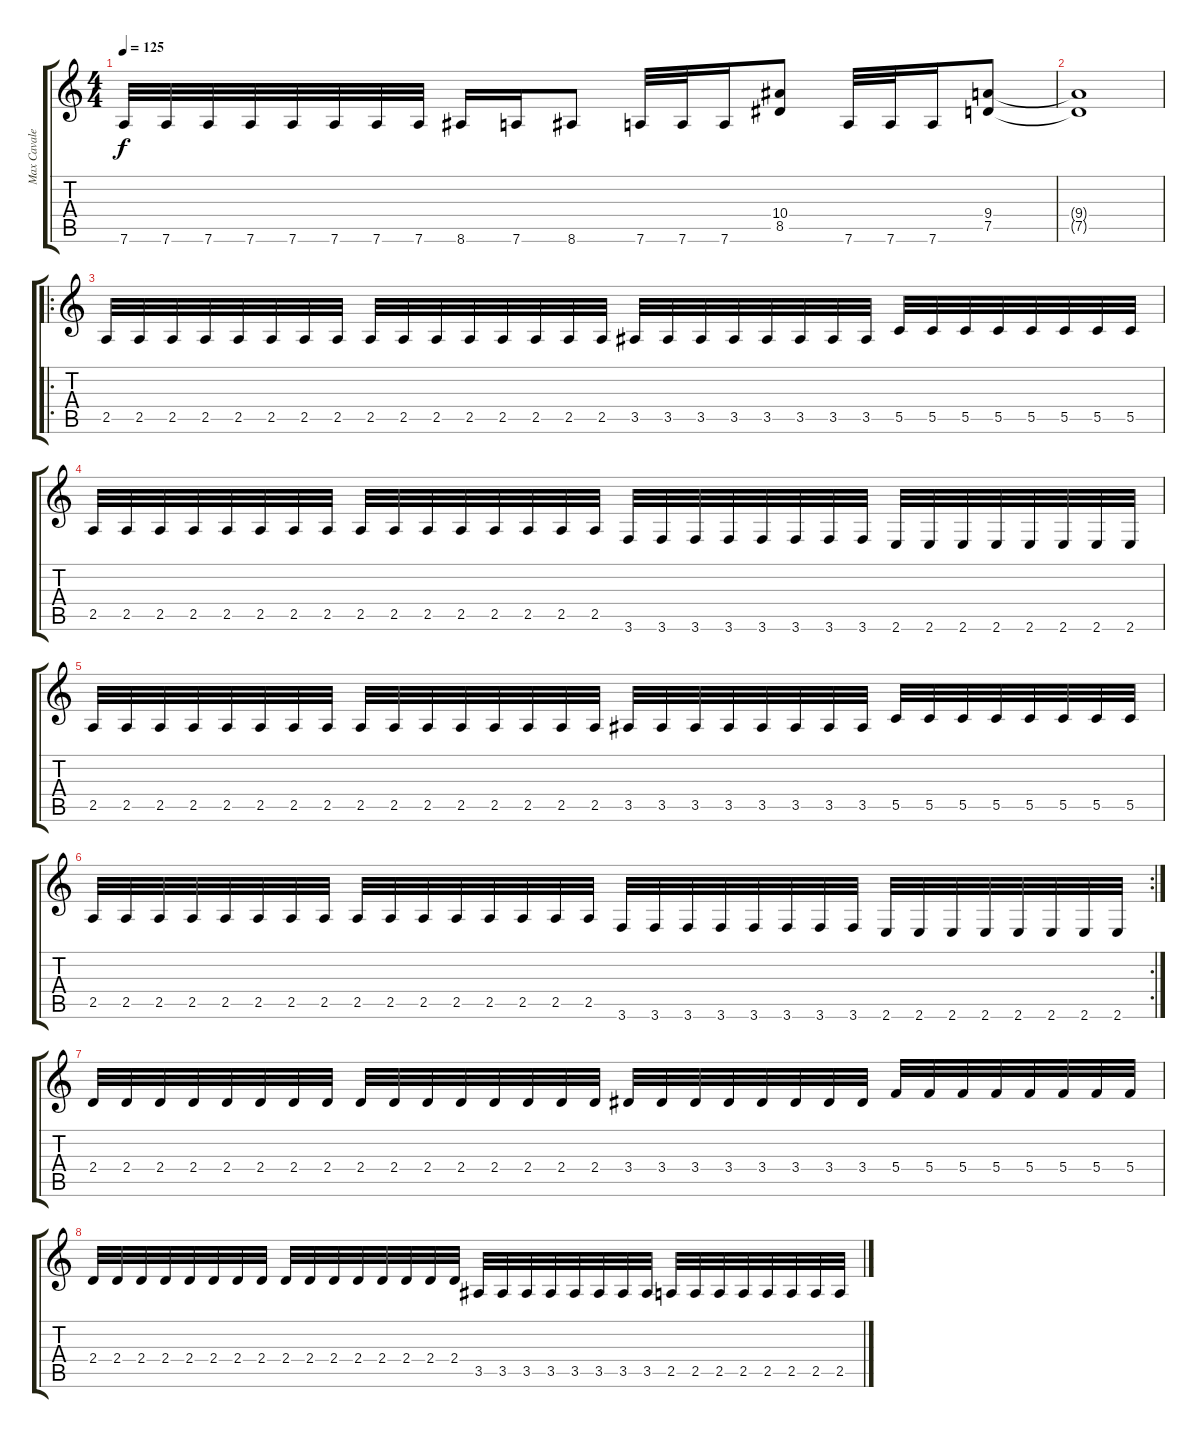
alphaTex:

\track ("Max Cavalera" "Max Cavale") {instrument distortionguitar}
\staff {score tabs}
\tuning (D4 A3 F3 C3 G2 D2) {hide}
\ts (4 4)
\tempo 125
\clef g2
\ks c
7.6.32{dy f} 7.6.32 7.6.32 7.6.32 7.6.32 7.6.32 7.6.32 7.6.32 8.6.16 7.6.16 8.6.8 7.6.32 7.6.32 7.6.16 (10.4 8.5).8 7.6.32 7.6.32 7.6.16 (9.4 7.5).8 |
(9.4{t} 7.5{t}).1 |
\ro
2.5.32 2.5.32 2.5.32 2.5.32 2.5.32 2.5.32 2.5.32 2.5.32 2.5.32 2.5.32 2.5.32 2.5.32 2.5.32 2.5.32 2.5.32 2.5.32 3.5.32 3.5.32 3.5.32 3.5.32 3.5.32 3.5.32 3.5.32 3.5.32 5.5.32 5.5.32 5.5.32 5.5.32 5.5.32 5.5.32 5.5.32 5.5.32 |
2.5.32 2.5.32 2.5.32 2.5.32 2.5.32 2.5.32 2.5.32 2.5.32 2.5.32 2.5.32 2.5.32 2.5.32 2.5.32 2.5.32 2.5.32 2.5.32 3.6.32 3.6.32 3.6.32 3.6.32 3.6.32 3.6.32 3.6.32 3.6.32 2.6.32 2.6.32 2.6.32 2.6.32 2.6.32 2.6.32 2.6.32 2.6.32 |
2.5.32 2.5.32 2.5.32 2.5.32 2.5.32 2.5.32 2.5.32 2.5.32 2.5.32 2.5.32 2.5.32 2.5.32 2.5.32 2.5.32 2.5.32 2.5.32 3.5.32 3.5.32 3.5.32 3.5.32 3.5.32 3.5.32 3.5.32 3.5.32 5.5.32 5.5.32 5.5.32 5.5.32 5.5.32 5.5.32 5.5.32 5.5.32 |
\rc 2
2.5.32 2.5.32 2.5.32 2.5.32 2.5.32 2.5.32 2.5.32 2.5.32 2.5.32 2.5.32 2.5.32 2.5.32 2.5.32 2.5.32 2.5.32 2.5.32 3.6.32 3.6.32 3.6.32 3.6.32 3.6.32 3.6.32 3.6.32 3.6.32 2.6.32 2.6.32 2.6.32 2.6.32 2.6.32 2.6.32 2.6.32 2.6.32 |
2.4.32 2.4.32 2.4.32 2.4.32 2.4.32 2.4.32 2.4.32 2.4.32 2.4.32 2.4.32 2.4.32 2.4.32 2.4.32 2.4.32 2.4.32 2.4.32 3.4.32 3.4.32 3.4.32 3.4.32 3.4.32 3.4.32 3.4.32 3.4.32 5.4.32 5.4.32 5.4.32 5.4.32 5.4.32 5.4.32 5.4.32 5.4.32 |
2.4.32 2.4.32 2.4.32 2.4.32 2.4.32 2.4.32 2.4.32 2.4.32 2.4.32 2.4.32 2.4.32 2.4.32 2.4.32 2.4.32 2.4.32 2.4.32 3.5.32 3.5.32 3.5.32 3.5.32 3.5.32 3.5.32 3.5.32 3.5.32 2.5.32 2.5.32 2.5.32 2.5.32 2.5.32 2.5.32 2.5.32 2.5.32
